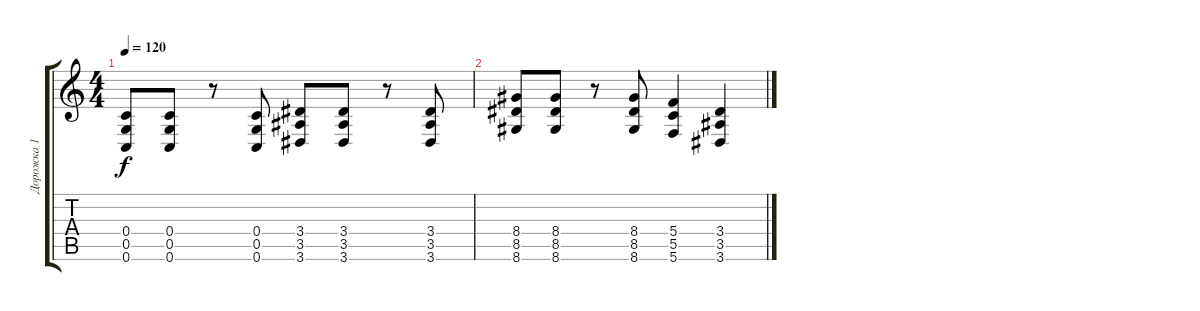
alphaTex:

\track ("Дорожка 1" "Дорожка 1") {instrument distortionguitar}
\staff {score tabs}
\tuning (D4 A3 F3 C3 G2 C2) {hide}
\ts (4 4)
\tempo 120
\clef g2
\ks c
(0.4 0.5 0.6).8{dy f} (0.4 0.5 0.6).8 r.8 (0.4 0.5 0.6).8 (3.4 3.5 3.6).8 (3.4 3.5 3.6).8 r.8 (3.4 3.5 3.6).8 |
(8.4 8.5 8.6).8 (8.4 8.5 8.6).8 r.8 (8.4 8.5 8.6).8 (5.4 5.5 5.6).4 (3.4 3.5 3.6).4
